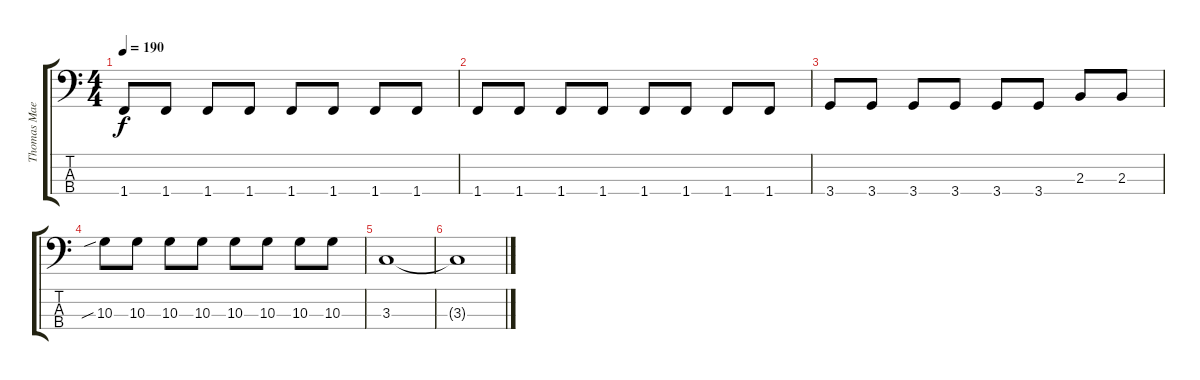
\track ("Thomas Maes" "Thomas Mae") {instrument electricbassfinger}
\staff {score tabs}
\tuning (G2 D2 A1 E1) {hide}
\ts (4 4)
\tempo 190
\clef f4
\ks c
1.4.8{dy f} 1.4.8 1.4.8 1.4.8 1.4.8 1.4.8 1.4.8 1.4.8 |
1.4.8 1.4.8 1.4.8 1.4.8 1.4.8 1.4.8 1.4.8 1.4.8 |
3.4.8 3.4.8 3.4.8 3.4.8 3.4.8 3.4.8 2.3.8 2.3.8 |
10.3{sib}.8 10.3.8 10.3.8 10.3.8 10.3.8 10.3.8 10.3.8 10.3.8 |
3.3.1 |
3.3{t}.1
